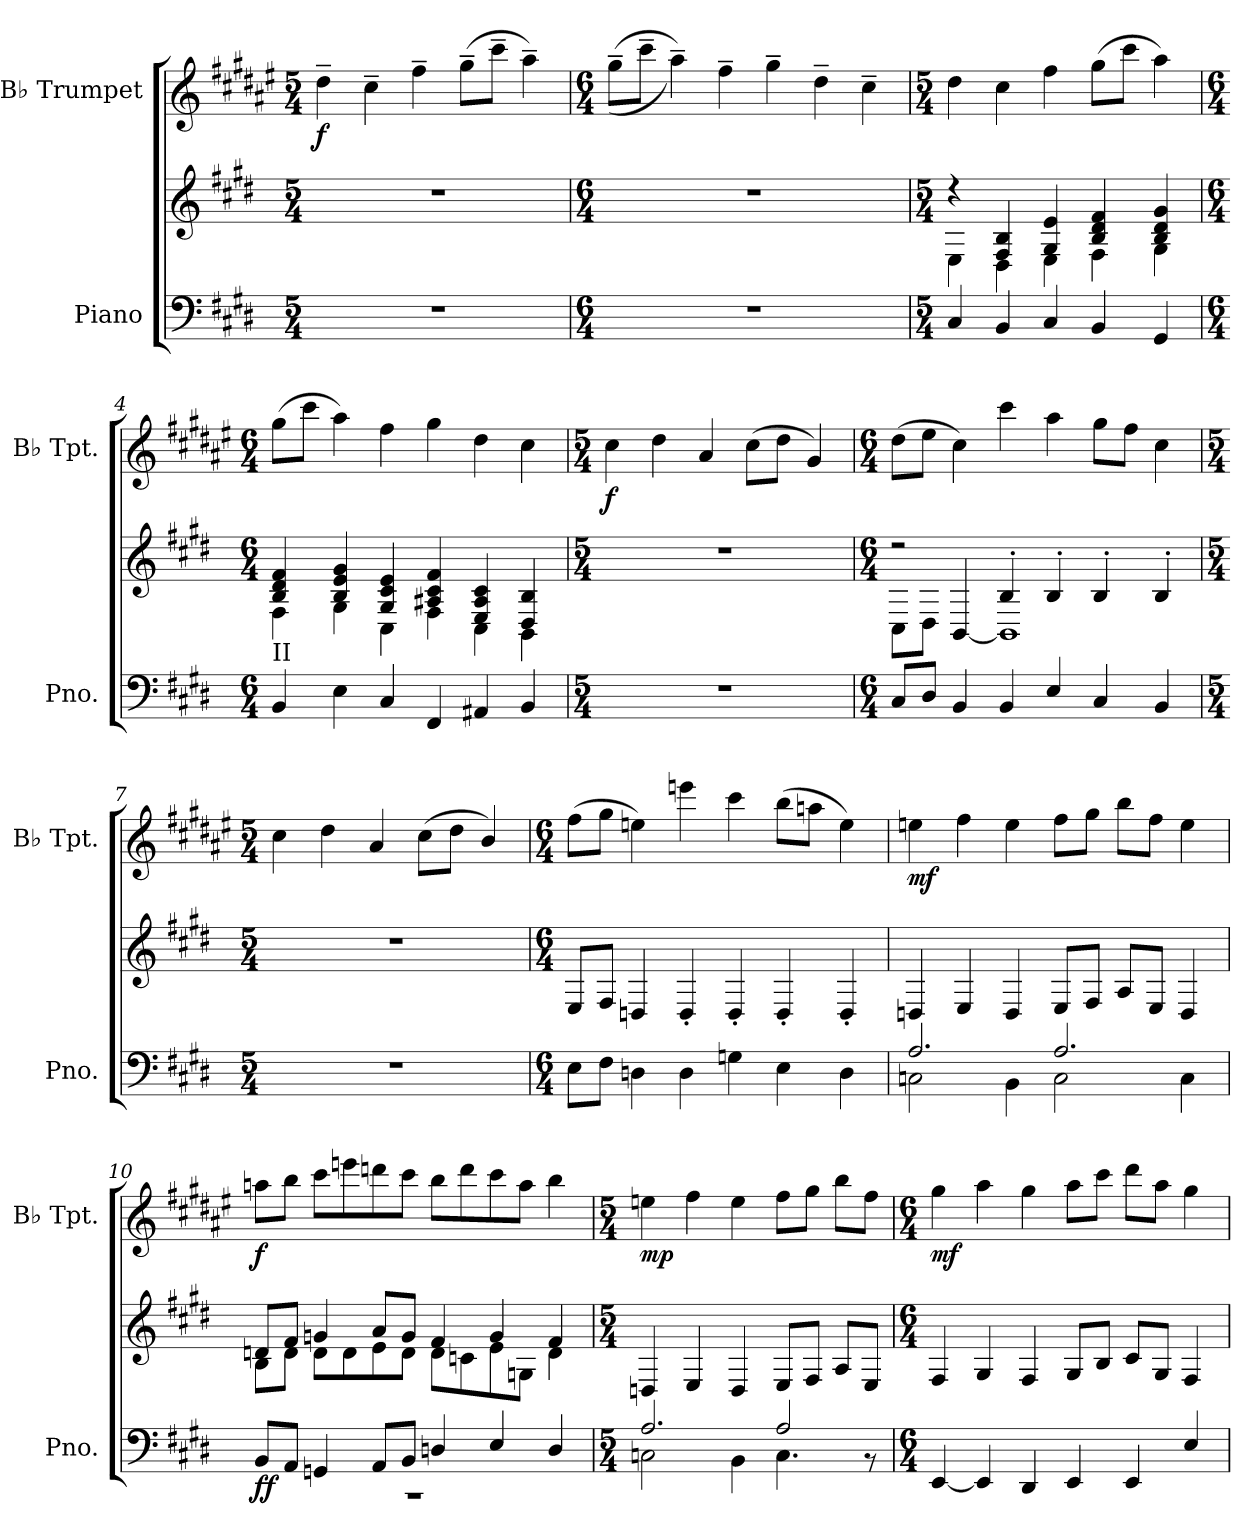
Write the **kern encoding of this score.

**kern	**kern	**dynam	**kern	**dynam
*part2	*part2	*part2	*part1	*part1
*staff3	*staff2	*staff2/3	*staff1	*staff1
*I"Piano	*	*	*I"B♭ Trumpet	*
*I'Pno.	*	*	*I'B♭ Tpt.	*
*clefF4	*clefG2	*	*clefG2	*
*	*	*	*ITrd1c2	*
*k[f#c#g#d#]	*k[f#c#g#d#]	*	*k[f#c#g#d#]	*
*M5/4	*M5/4	*	*M5/4	*
*MM100	*MM100	*	*MM100	*
=1	=1	=1	=1	=1
!	!	!	!	!LO:DY:b
4%5r	4%5r	.	4cc#~\	f
.	.	.	4b~\	.
.	.	.	4ee~\	.
.	.	.	(>8ff#~\L	.
.	.	.	8bb~\J	.
.	.	.	4gg#~\)	.
=2	=2	=2	=2	=2
*M6/4	*M6/4	*	*M6/4	*
1.r	1.r	.	(>(>8ff#~\L	.
.	.	.	8bb~\J	.
.	.	.	4gg#~\))	.
.	.	.	4ee~\	.
.	.	.	4ff#~\	.
.	.	.	4cc#~\	.
.	.	.	4b~\	.
=3	=3	=3	=3	=3
*M5/4	*M5/4	*	*M5/4	*
*	*^	*	*	*
!	!	!	!LO:DY:b=2	!	!
!	!	!	!LO:DY:n=1:b	!	!
4C#/	4r	4E\	mf mf	4cc#\	.
4BB/	4F#/ 4B/	4D#\	.	4b\	.
4C#/	4G#/ 4e/	4E\	.	4ee\	.
4BB/	4B/ 4d#/ 4f#/	4F#\	.	(>8ff#\L	.
.	.	.	.	8bb\J	.
4GG#/	4B/ 4d#/ 4g#/	4G#\	.	4gg#\)	.
!!LO:LB:g=z
=4	=4	=4	=4	=4	=4
*M6/4	*M6/4	*	*	*M6/4	*
!LO:TX:a:t=II	!	!	!	!	!
4BB/	4B/ 4d#/ 4f#/	4F#\	.	(>8ff#\L	.
.	.	.	.	8bb\J	.
4E\	4B/ 4e/ 4g#/	4G#\	.	4gg#\)	.
4C#/	4G#/ 4c#/ 4e/	4C#\	.	4ee\	.
4FF#/	4A#X/ 4c#/ 4f#/	4F#\	.	4ff#\	.
4AA#X/	4E/ 4A#/ 4c#/	4C#\	.	4cc#\	.
4BB/	4D#/ 4B/	4BB\	.	4b\	.
*	*v	*v	*	*	*
=5	=5	=5	=5	=5
*M5/4	*M5/4	*	*M5/4	*
*	*^	*	*	*
!	!	!	!	!	!LO:DY:b
*	*v	*v	*	*	*
4%5r	4%5r	.	4b\	f
.	.	.	4cc#\	.
.	.	.	4g#/	.
.	.	.	(>8b\L	.
.	.	.	8cc#\J	.
.	.	.	4f#/)	.
=6	=6	=6	=6	=6
*M6/4	*M6/4	*	*M6/4	*
*	*^	*	*	*
!	!	!	!LO:DY:b=2	!	!
!	!	!	!LO:DY:n=1:b	!	!
8C#/L	2r	8C#\L	mp mp	(>8cc#\L	.
8D#/J	.	8D#\J	.	8dd#\J	.
4BB/	.	[4BB/	.	4b\)	.
4BB/	4B'/	1BB]	.	4bb\	.
4E/	4B'/	.	.	4gg#\	.
4C#/	4B'/	.	.	8ff#\L	.
.	.	.	.	8ee\J	.
4BB/	4B'/	.	.	4b\	.
*	*v	*v	*	*	*
!!LO:LB:g=z
=7	=7	=7	=7	=7
*M5/4	*M5/4	*	*M5/4	*
4%5r	4%5r	.	4b\	.
.	.	.	4cc#\	.
.	.	.	4g#/	.
.	.	.	(>8b\L	.
.	.	.	8cc#\J	.
.	.	.	4a/)	.
=8	=8	=8	=8	=8
*M6/4	*M6/4	*	*M6/4	*
8E\L	8E/L	.	(>8ee\L	.
8F#\J	8F#/J	.	8ff#\J	.
4Dn\	4Dn/	.	4ddn\)	.
4D\	4D'/	.	4dddn\	.
4Gn\	4D'/	.	4bb\	.
4E\	4D'/	.	(>8aa\L	.
.	.	.	8ggn\J	.
4D\	4D'/	.	4dd\)	.
=9	=9	=9	=9	=9
*^	*	*	*	*
!	!	!	!LO:DY:b=2	!	!
!	!	!	!LO:DY:n=1:b	!	!LO:DY:b
2.A/	2Cn\	4Dn/	mf mf	4ddn\	mf
.	.	4E/	.	4ee\	.
.	4BB\	4D/	.	4dd\	.
2.A/	2C\	8E/L	.	8ee\L	.
.	.	8F#/J	.	8ff#\J	.
.	.	8A/L	.	8aa\L	.
.	.	8E/J	.	8ee\J	.
.	4C\	4D/	.	4dd\	.
!!LO:PB:g=z
=10	=10	=10	=10	=10	=10
*	*	*^	*	*	*
!	!	!	!	!LO:DY:b=2	!	!
!	!	!	!	!LO:DY:n=1:b	!	!LO:DY:b
8BB/L	1.r	8dn/L	8B\L	f f	8ggn\L	f
8AA/J	.	8f#/J	8d\J	.	8aa\J	.
4GGn/	.	4gn/	8d\L	.	8bb\L	.
.	.	.	8d\	.	8dddn\	.
8AA/L	.	8a/L	8e\	.	8cccn\	.
8BB/J	.	8g/J	8d\J	.	8bb\J	.
4Dn/	.	4f#/	8d\L	.	8aa\L	.
.	.	.	8cn\	.	8ccc\	.
4E/	.	4g/	8e\	.	8bb\	.
.	.	.	8Gn\J	.	8gg\J	.
4D/	.	4f#/	4d\	.	4aa\	.
*	*	*v	*v	*	*	*
=11	=11	=11	=11	=11	=11
*M5/4	*	*M5/4	*	*M5/4	*
*	*	*^	*	*	*
!	!	!	!	!LO:DY:b=2	!	!
!	!	!	!	!LO:DY:n=1:b	!	!LO:DY:b
*	*	*v	*v	*	*	*
2.A/	2Cn\	4Dn/	mp mp	4ddn\	mp
.	.	4E/	.	4ee\	.
.	4BB\	4D/	.	4dd\	.
2A/	4.C\	8E/L	.	8ee\L	.
.	.	8F#/J	.	8ff#\J	.
.	.	8A/L	.	8aa\L	.
.	8r	8E/J	.	8ee\J	.
*v	*v	*	*	*	*
!!LO:LB:g=z
=12	=12	=12	=12	=12
*M6/4	*M6/4	*	*M6/4	*
*^	*	*	*	*
!	!	!	!LO:DY:a=2	!	!
!	!	!	!LO:DY:n=1:b	!	!LO:DY:b
*v	*v	*	*	*	*
[4EE/	4F#/	mf mf	4ff#\	mf
4EE/]	4G#/	.	4gg#\	.
4DD#/	4F#/	.	4ff#\	.
4EE/	8G#/L	.	8gg#\L	.
.	8B/J	.	8bb\J	.
4EE/	8c#/L	.	8ccc#\L	.
.	8G#/J	.	8gg#\J	.
4E/	4F#/	.	4ff#\	.
=	=	=	=	=
*-	*-	*-	*-	*-
